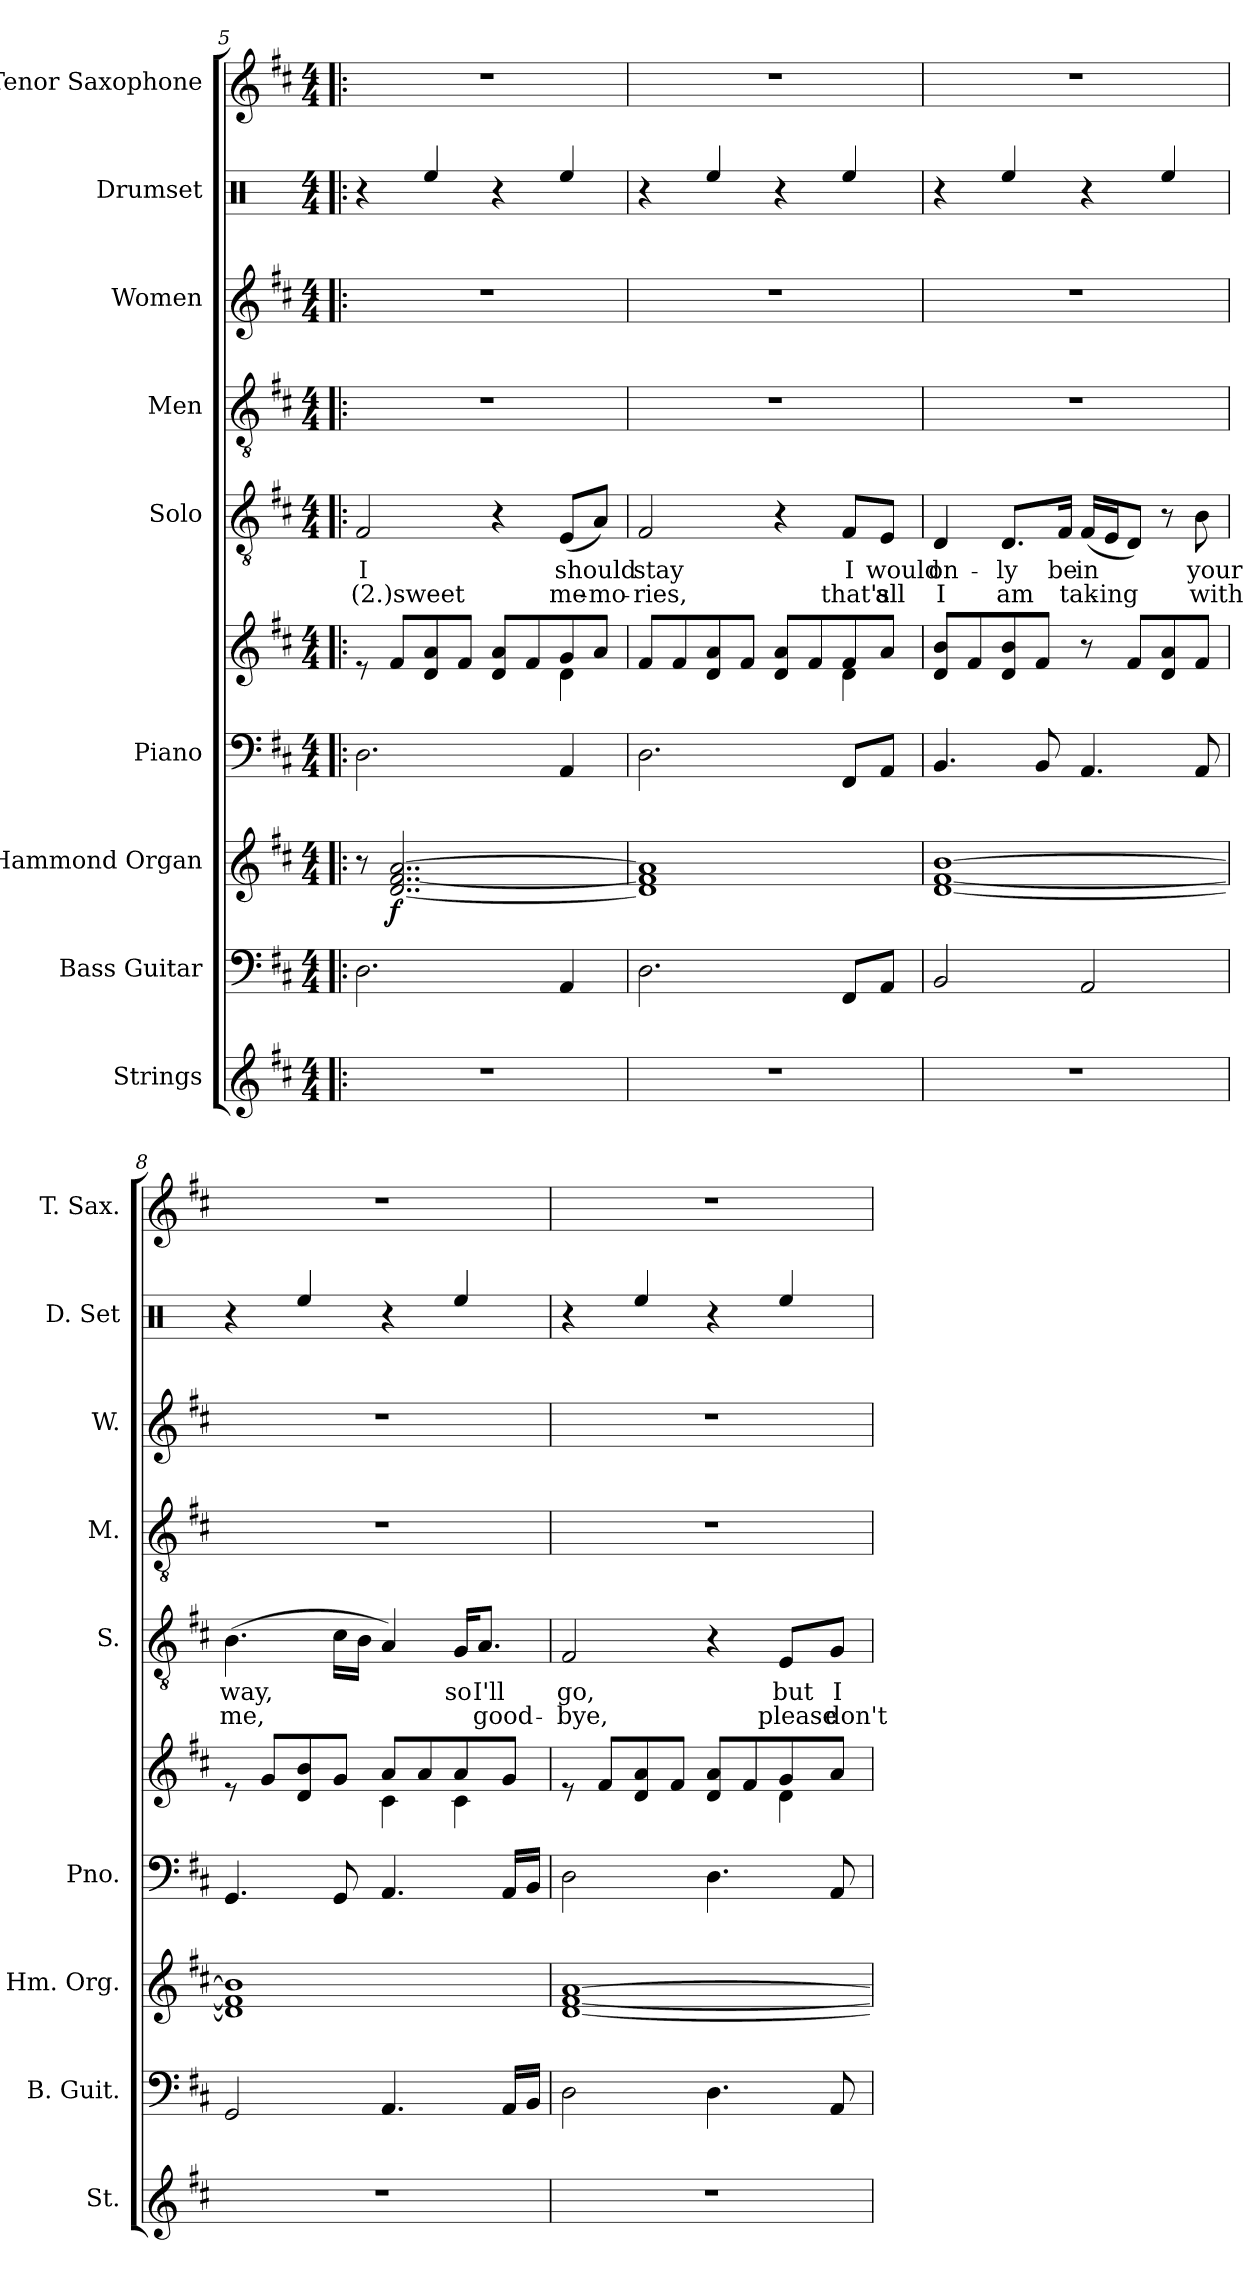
**kern	**kern	**kern	**dynam	**kern	**kern	**kern	**text	**text	**kern	**kern	**kern	**kern
*part9	*part8	*part7	*part7	*part6	*part6	*part5	*part5	*part5	*part4	*part3	*part2	*part1
*staff10	*staff9	*staff8	*staff8	*staff7	*staff6	*staff5	*staff5	*staff5	*staff4	*staff3	*staff2	*staff1
*I"Strings	*I"Bass Guitar	*I"Hammond Organ	*	*I"Piano	*	*I"Solo	*	*	*I"Men	*I"Women	*I"Drumset	*I"Tenor Saxophone
*I'St.	*I'B. Guit.	*I'Hm. Org.	*	*I'Pno.	*	*I'S.	*	*	*I'M.	*I'W.	*I'D. Set	*I'T. Sax.
*clefG2	*clefF4	*clefG2	*	*clefF4	*clefG2	*clefGv2	*	*	*clefGv2	*clefG2	*clefX	*clefG2
*	*ITrd7c12	*	*	*	*	*	*	*	*	*	*	*ITrd8c14
*k[f#c#]	*k[f#c#]	*k[f#c#]	*	*k[f#c#]	*k[f#c#]	*k[f#c#]	*	*	*k[f#c#]	*k[f#c#]	*k[]	*k[f#c#]
*M4/4	*M4/4	*M4/4	*	*M4/4	*M4/4	*M4/4	*	*	*M4/4	*M4/4	*M4/4	*M4/4
=5!|:	=5!|:	=5!|:	=5!|:	=5!|:	=5!|:	=5!|:	=5!|:	=5!|:	=5!|:	=5!|:	=5!|:	=5!|:
*	*	*	*	*	*^	*	*	*	*	*	*	*
!	!	!	!	!	!	!	!	!LO:LY:b	!LO:LY:b	!	!	!	!
1r	2.DD\	8r	.	2.D\	8re	2.ryy	2F#/	I	(2.)sweet	1r	1r	4r	1r
!	!	!	!LO:DY:b	!	!	!	!	!	!	!	!	!	!
.	.	[2..d/ [2..f#/ [2..a/	f	.	8f#/L	.	.	.	.	.	.	.	.
.	.	.	.	.	8d/ 8a/	.	.	.	.	.	.	4Ree/	.
.	.	.	.	.	8f#/J	.	.	.	.	.	.	.	.
.	.	.	.	.	8d/ 8a/L	.	4r	.	.	.	.	4r	.
.	.	.	.	.	8f#/	.	.	.	.	.	.	.	.
!	!	!	!	!	!	!	!	!LO:LY:b	!LO:LY:b	!	!	!	!
.	4AAA/	.	.	4AA/	8g/	4d\	(<8E/L	should	me-	.	.	4Ree/	.
!	!	!	!	!	!	!	!	!	!LO:LY:b	!	!	!	!
.	.	.	.	.	8a/J	.	8A/J)	.	-mo-	.	.	.	.
=6	=6	=6	=6	=6	=6	=6	=6	=6	=6	=6	=6	=6	=6
!	!	!	!	!	!	!	!	!LO:LY:b	!LO:LY:b	!	!	!	!
1r	2.DD\	1d] 1f#] 1a]	.	2.D\	8f#/L	2.ryy	2F#/	stay	-ries,	1r	1r	4r	1r
.	.	.	.	.	8f#/	.	.	.	.	.	.	.	.
.	.	.	.	.	8d/ 8a/	.	.	.	.	.	.	4Ree/	.
.	.	.	.	.	8f#/J	.	.	.	.	.	.	.	.
.	.	.	.	.	8d/ 8a/L	.	4r	.	.	.	.	4r	.
.	.	.	.	.	8f#/	.	.	.	.	.	.	.	.
!	!	!	!	!	!	!	!	!LO:LY:b	!LO:LY:b	!	!	!	!
.	8FFF#/L	.	.	8FF#/L	8f#/	4d\	8F#/L	I	that's	.	.	4Ree/	.
!	!	!	!	!	!	!	!	!LO:LY:b	!LO:LY:b	!	!	!	!
.	8AAA/J	.	.	8AA/J	8a/J	.	8E/J	would	all	.	.	.	.
*	*	*	*	*	*v	*v	*	*	*	*	*	*	*
!!LO:PB:g=z
=7	=7	=7	=7	=7	=7	=7	=7	=7	=7	=7	=7	=7
!	!	!	!	!	!	!	!LO:LY:b	!LO:LY:b	!	!	!	!
1r	2BBB/	[1d [1f# [1b	.	4.BB/	8d/ 8b/L	4D/	on-	I	1r	1r	4r	1r
.	.	.	.	.	8f#/	.	.	.	.	.	.	.
!	!	!	!	!	!	!	!LO:LY:b	!LO:LY:b	!	!	!	!
.	.	.	.	.	8d/ 8b/	8.D/L	-ly	am	.	.	4Ree/	.
.	.	.	.	8BB/	8f#/J	.	.	.	.	.	.	.
!	!	!	!	!	!	!	!LO:LY:b	!	!	!	!	!
.	.	.	.	.	.	16F#/Jk	be	.	.	.	.	.
!	!	!	!	!	!	!	!LO:LY:b	!LO:LY:b	!	!	!	!
.	2AAA/	.	.	4.AA/	8r	(<16F#/LL	in	tak-	.	.	4r	.
!	!	!	!	!	!	!	!	!LO:LY:b	!	!	!	!
.	.	.	.	.	.	16E/J	.	-ing	.	.	.	.
.	.	.	.	.	8f#/L	8D/J)	.	.	.	.	.	.
.	.	.	.	.	8d/ 8a/	8r	.	.	.	.	4Ree/	.
!	!	!	!	!	!	!	!LO:LY:b	!LO:LY:b	!	!	!	!
.	.	.	.	8AA/	8f#/J	8B\	your	with	.	.	.	.
=8	=8	=8	=8	=8	=8	=8	=8	=8	=8	=8	=8	=8
*	*	*	*	*	*^	*	*	*	*	*	*	*
!	!	!	!	!	!	!	!	!LO:LY:b	!LO:LY:b	!	!	!	!
1r	2GGG/	1d] 1f#] 1b]	.	4.GG/	8re	2ryy	(>4.B\	way,	me,	1r	1r	4r	1r
.	.	.	.	.	8g/L	.	.	.	.	.	.	.	.
.	.	.	.	.	8d/ 8b/	.	.	.	.	.	.	4Ree/	.
.	.	.	.	8GG/	8g/J	.	16c#\LL	.	.	.	.	.	.
.	.	.	.	.	.	.	16B\JJ	.	.	.	.	.	.
.	4.AAA/	.	.	4.AA/	8a/L	4c#\	4A/)	.	.	.	.	4r	.
.	.	.	.	.	8a/	.	.	.	.	.	.	.	.
!	!	!	!	!	!	!	!	!LO:LY:b	!	!	!	!	!
.	.	.	.	.	8a/	4c#\	16G/KL	so	.	.	.	4Ree/	.
!	!	!	!	!	!	!	!	!LO:LY:b	!LO:LY:b	!	!	!	!
.	.	.	.	.	.	.	8.A/J	I'll	good-	.	.	.	.
.	16AAA/LL	.	.	16AA/LL	8g/J	.	.	.	.	.	.	.	.
.	16BBB/JJ	.	.	16BB/JJ	.	.	.	.	.	.	.	.	.
=9	=9	=9	=9	=9	=9	=9	=9	=9	=9	=9	=9	=9	=9
!	!	!	!	!	!	!	!	!LO:LY:b	!LO:LY:b	!	!	!	!
1r	2DD\	[1d [1f# [1a	.	2D\	8re	2.ryy	2F#/	go,	-bye,	1r	1r	4r	1r
.	.	.	.	.	8f#/L	.	.	.	.	.	.	.	.
.	.	.	.	.	8d/ 8a/	.	.	.	.	.	.	4Ree/	.
.	.	.	.	.	8f#/J	.	.	.	.	.	.	.	.
.	4.DD\	.	.	4.D\	8d/ 8a/L	.	4r	.	.	.	.	4r	.
.	.	.	.	.	8f#/	.	.	.	.	.	.	.	.
!	!	!	!	!	!	!	!	!LO:LY:b	!LO:LY:b	!	!	!	!
.	.	.	.	.	8g/	4d\	8E/L	but	please	.	.	4Ree/	.
!	!	!	!	!	!	!	!	!LO:LY:b	!LO:LY:b	!	!	!	!
.	8AAA/	.	.	8AA/	8a/J	.	8G/J	I	don't	.	.	.	.
*	*	*	*	*	*v	*v	*	*	*	*	*	*	*
=	=	=	=	=	=	=	=	=	=	=	=	=
*-	*-	*-	*-	*-	*-	*-	*-	*-	*-	*-	*-	*-
